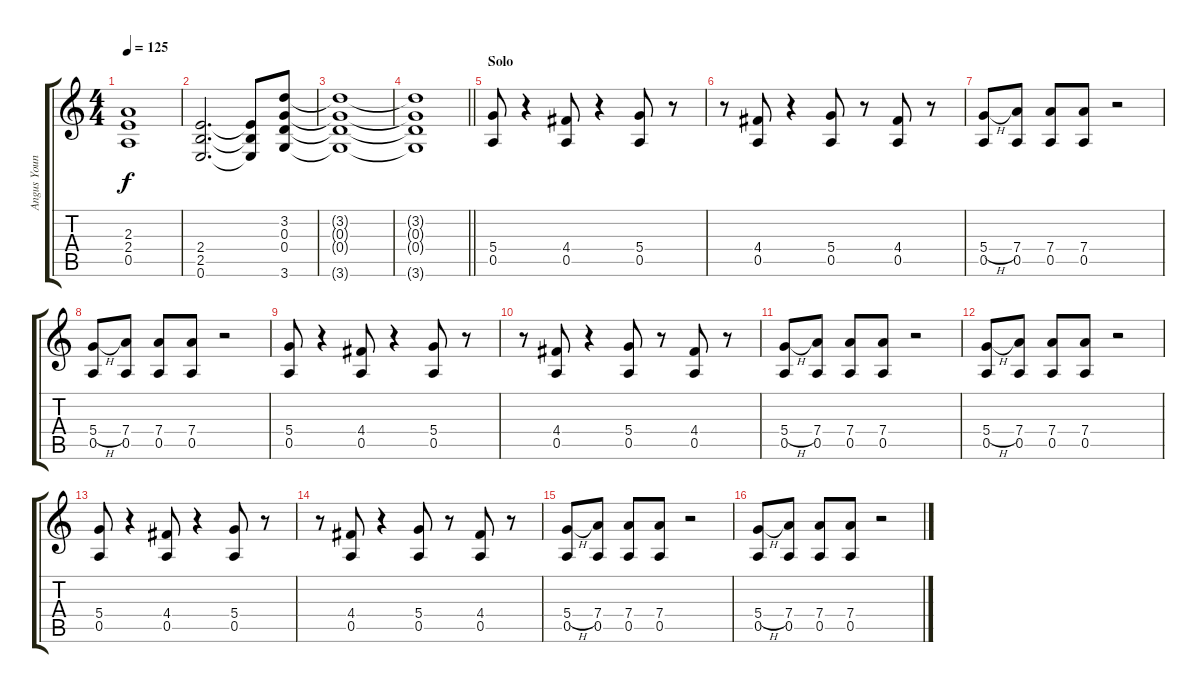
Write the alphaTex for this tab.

\track ("Angus Young" "Angus Youn") {instrument distortionguitar}
\staff {score tabs}
\tuning (E4 B3 G3 D3 A2 E2) {hide}
\ts (4 4)
\tempo 125
\clef g2
\ks c
(2.3{t} 2.4{t} 0.5{t}).1{dy f} |
(2.4 2.5 0.6).2{d} (2.4{t} 2.5{t} 0.6{t}).8 (3.2 0.3 0.4 3.6).8 |
(3.2{t} 0.3{t} 0.4{t} 3.6{t}).1 |
\barLineRight lightlight
(3.2{t} 0.3{t} 0.4{t} 3.6{t}).1 |
\section ("" "Solo")
(5.4 0.5).8 r.4 (4.4 0.5).8 r.4 (5.4 0.5).8 r.8 |
r.8 (4.4 0.5).8 r.4 (5.4 0.5).8 r.8 (4.4 0.5).8 r.8 |
(5.4{h} 0.5).8 (7.4 0.5).8 (7.4 0.5).8 (7.4 0.5).8 r.2 |
(5.4{h} 0.5).8 (7.4 0.5).8 (7.4 0.5).8 (7.4 0.5).8 r.2 |
(5.4 0.5).8 r.4 (4.4 0.5).8 r.4 (5.4 0.5).8 r.8 |
r.8 (4.4 0.5).8 r.4 (5.4 0.5).8 r.8 (4.4 0.5).8 r.8 |
(5.4{h} 0.5).8 (7.4 0.5).8 (7.4 0.5).8 (7.4 0.5).8 r.2 |
(5.4{h} 0.5).8 (7.4 0.5).8 (7.4 0.5).8 (7.4 0.5).8 r.2 |
(5.4 0.5).8 r.4 (4.4 0.5).8 r.4 (5.4 0.5).8 r.8 |
r.8 (4.4 0.5).8 r.4 (5.4 0.5).8 r.8 (4.4 0.5).8 r.8 |
(5.4{h} 0.5).8 (7.4 0.5).8 (7.4 0.5).8 (7.4 0.5).8 r.2 |
(5.4{h} 0.5).8 (7.4 0.5).8 (7.4 0.5).8 (7.4 0.5).8 r.2
